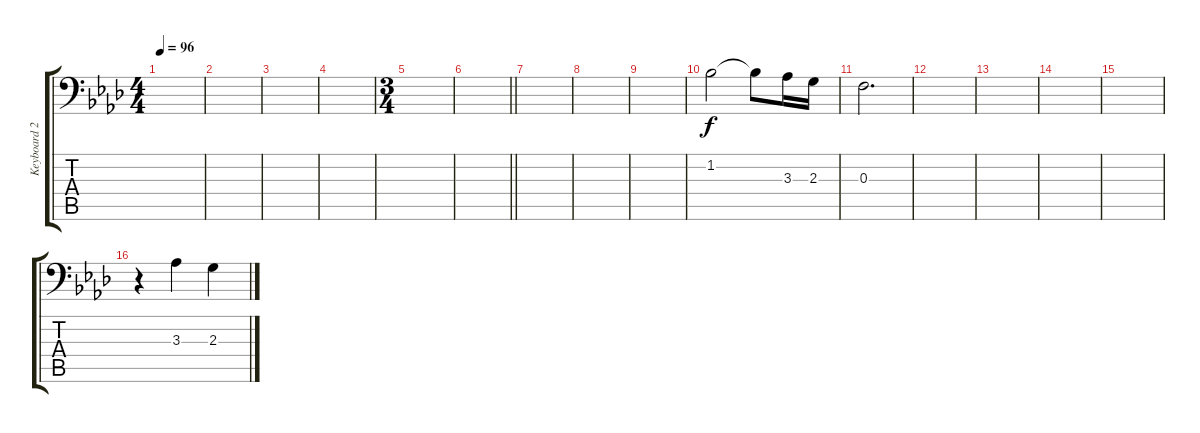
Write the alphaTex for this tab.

\track ("Keyboard 2" "Keyboard 2") {instrument flute}
\staff {score tabs}
\tuning (D4 A3 F3 C3 G2 C1) {hide}
\ts (4 4)
\tempo 96
\clef f4
\ks fminor
|
|
|
|
\ts (3 4)
|
\barLineRight lightlight
|
|
|
|
1.2.2 1.2{t}.8 3.3.16 2.3.16 |
0.3.2{d} |
|
|
|
|
r.4 3.3.4 2.3.4
